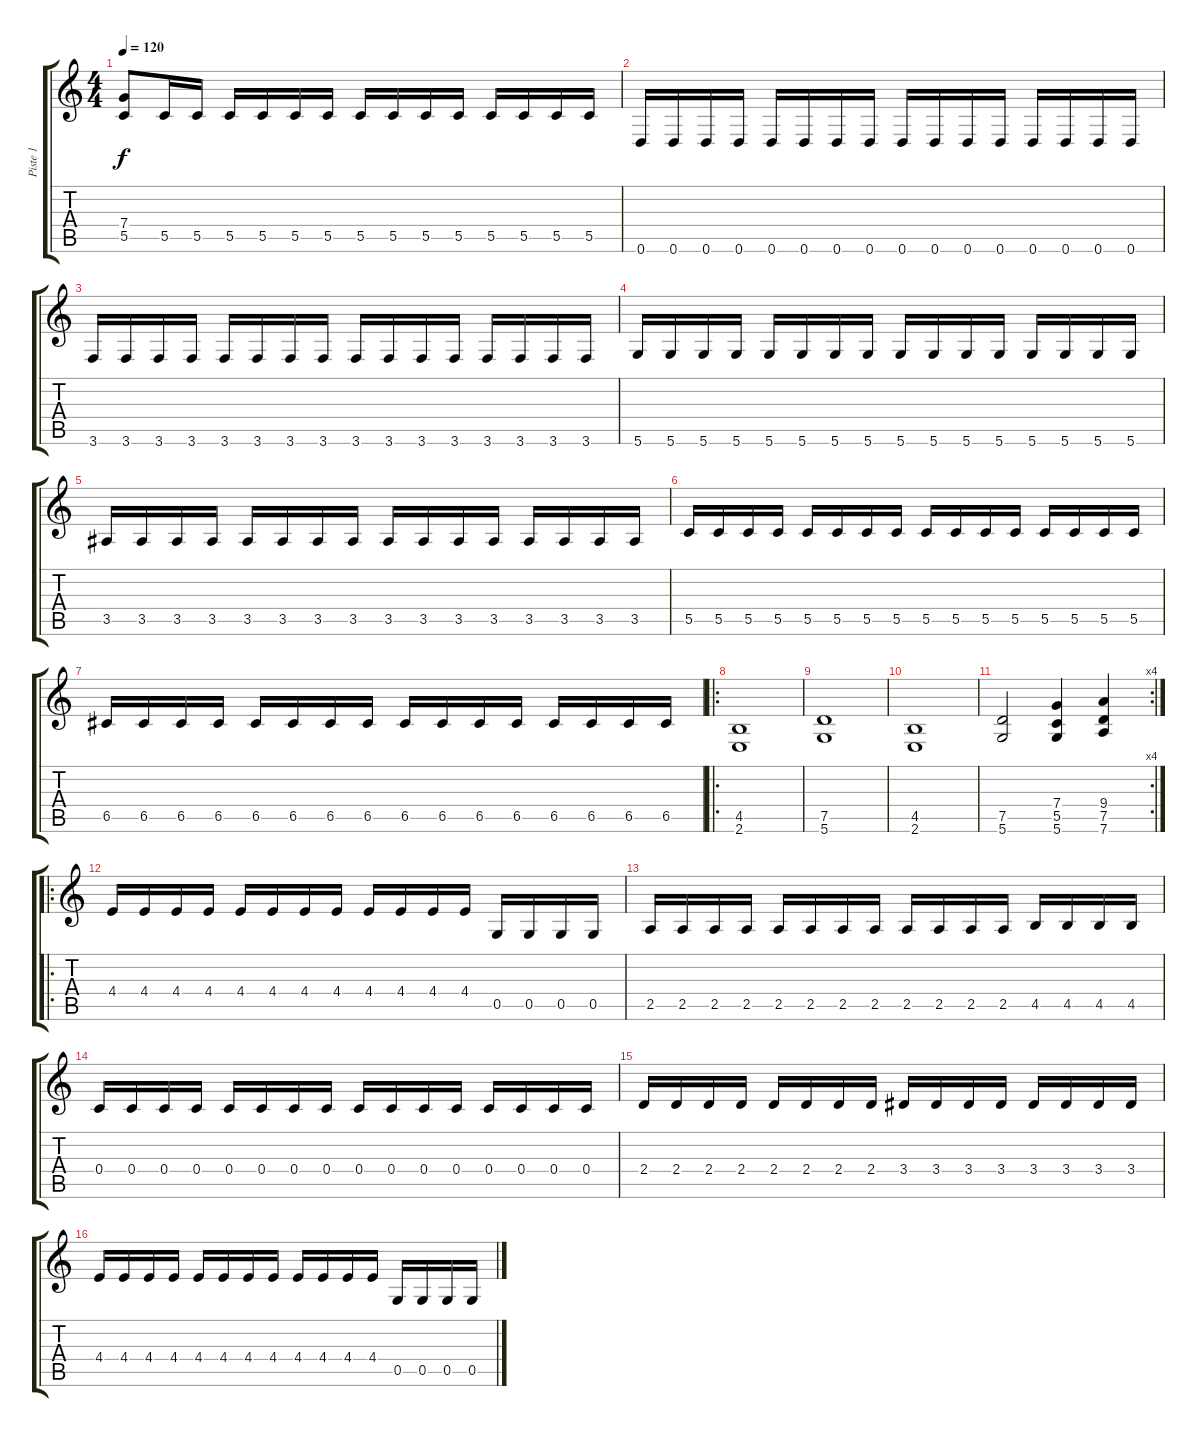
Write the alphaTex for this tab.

\track ("Piste 1" "Piste 1") {instrument overdrivenguitar}
\staff {score tabs}
\tuning (D4 A3 F3 C3 G2 D2) {hide}
\ts (4 4)
\tempo 120
\clef g2
\ks c
(7.4 5.5).8{dy f} 5.5.16 5.5.16 5.5.16 5.5.16 5.5.16 5.5.16 5.5.16 5.5.16 5.5.16 5.5.16 5.5.16 5.5.16 5.5.16 5.5.16 |
0.6.16 0.6.16 0.6.16 0.6.16 0.6.16 0.6.16 0.6.16 0.6.16 0.6.16 0.6.16 0.6.16 0.6.16 0.6.16 0.6.16 0.6.16 0.6.16 |
3.6.16 3.6.16 3.6.16 3.6.16 3.6.16 3.6.16 3.6.16 3.6.16 3.6.16 3.6.16 3.6.16 3.6.16 3.6.16 3.6.16 3.6.16 3.6.16 |
5.6.16 5.6.16 5.6.16 5.6.16 5.6.16 5.6.16 5.6.16 5.6.16 5.6.16 5.6.16 5.6.16 5.6.16 5.6.16 5.6.16 5.6.16 5.6.16 |
3.5.16 3.5.16 3.5.16 3.5.16 3.5.16 3.5.16 3.5.16 3.5.16 3.5.16 3.5.16 3.5.16 3.5.16 3.5.16 3.5.16 3.5.16 3.5.16 |
5.5.16 5.5.16 5.5.16 5.5.16 5.5.16 5.5.16 5.5.16 5.5.16 5.5.16 5.5.16 5.5.16 5.5.16 5.5.16 5.5.16 5.5.16 5.5.16 |
6.5.16{instrument overdrivenguitar} 6.5.16 6.5.16 6.5.16 6.5.16 6.5.16 6.5.16 6.5.16 6.5.16 6.5.16 6.5.16 6.5.16 6.5.16 6.5.16 6.5.16 6.5.16 |
\ro
(4.5 2.6).1 |
(7.5 5.6).1 |
(4.5 2.6).1 |
\rc 4
(7.5 5.6).2 (7.4 5.5 5.6).4 (9.4 7.5 7.6).4 |
\ro
4.4.16 4.4.16 4.4.16 4.4.16 4.4.16 4.4.16 4.4.16 4.4.16 4.4.16 4.4.16 4.4.16 4.4.16 0.5.16 0.5.16 0.5.16 0.5.16 |
2.5.16 2.5.16 2.5.16 2.5.16 2.5.16 2.5.16 2.5.16 2.5.16 2.5.16 2.5.16 2.5.16 2.5.16 4.5.16 4.5.16 4.5.16 4.5.16 |
0.4.16 0.4.16 0.4.16 0.4.16 0.4.16 0.4.16 0.4.16 0.4.16 0.4.16 0.4.16 0.4.16 0.4.16 0.4.16 0.4.16 0.4.16 0.4.16 |
2.4.16 2.4.16 2.4.16 2.4.16 2.4.16 2.4.16 2.4.16 2.4.16 3.4.16 3.4.16 3.4.16 3.4.16 3.4.16 3.4.16 3.4.16 3.4.16 |
4.4.16 4.4.16 4.4.16 4.4.16 4.4.16 4.4.16 4.4.16 4.4.16 4.4.16 4.4.16 4.4.16 4.4.16 0.5.16 0.5.16 0.5.16 0.5.16
